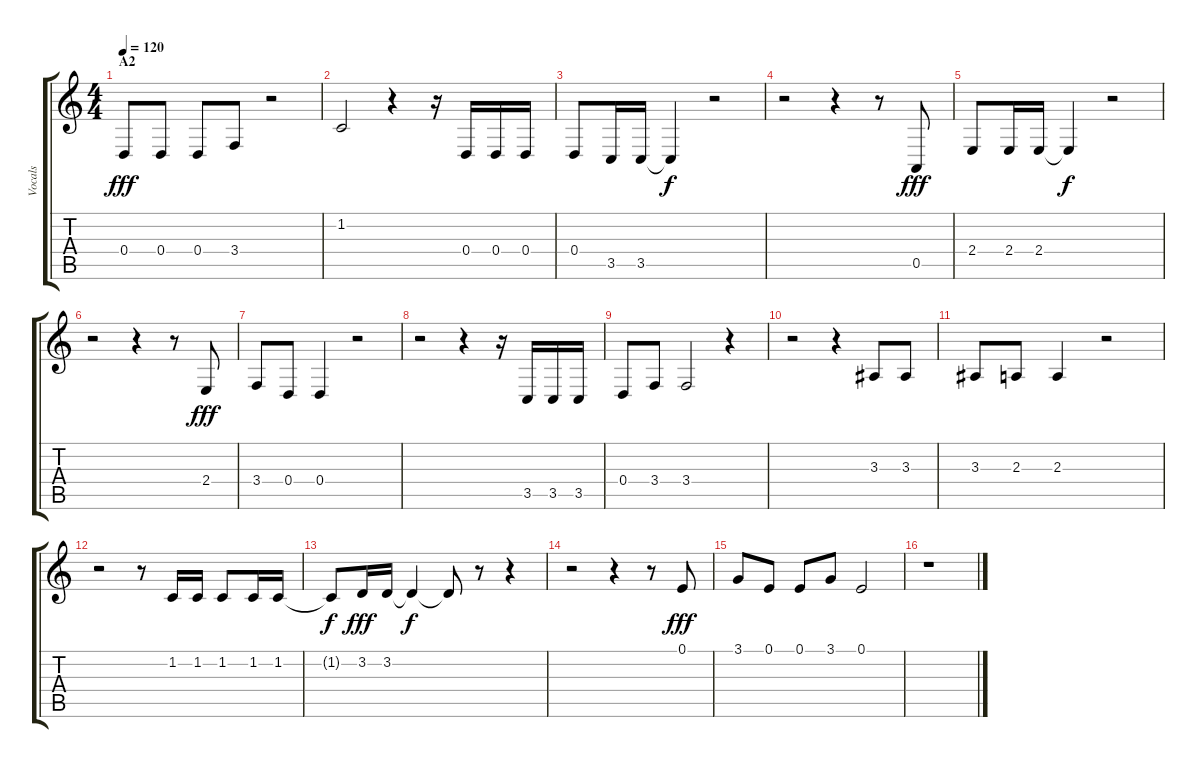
\track ("Vocals" "Vocals") {instrument lead6voice}
\staff {score tabs}
\tuning (E4 B3 G3 D3 A2 E2) {hide}
\ts (4 4)
\section ("" "A2")
\tempo 120
\clef g2
\ks c
0.4.8{dy fff} 0.4.8 0.4.8 3.4.8 r.2 |
1.2.2 r.4 r.16 0.4.16 0.4.16 0.4.16 |
0.4.8 3.5.16 3.5.16 3.5{t}.4{dy f} r.2 |
r.2 r.4 r.8 0.5.8{dy fff} |
2.4.8 2.4.16 2.4.16 2.4{t}.4{dy f} r.2 |
r.2 r.4 r.8 2.4.8{dy fff} |
3.4.8 0.4.8 0.4.4 r.2 |
r.2 r.4 r.16 3.5.16 3.5.16 3.5.16 |
0.4.8 3.4.8 3.4.2 r.4 |
r.2 r.4 3.3.8 3.3.8 |
3.3.8 2.3.8 2.3.4 r.2 |
r.2 r.8 1.2.16 1.2.16 1.2.8 1.2.16 1.2.16 |
1.2{t}.8{dy f} 3.2.16{dy fff} 3.2.16 3.2{t}.4{dy f} 3.2{t}.8 r.8 r.4 |
r.2 r.4 r.8 0.1.8{dy fff} |
3.1.8 0.1.8 0.1.8 3.1.8 0.1.2 |
r.1
